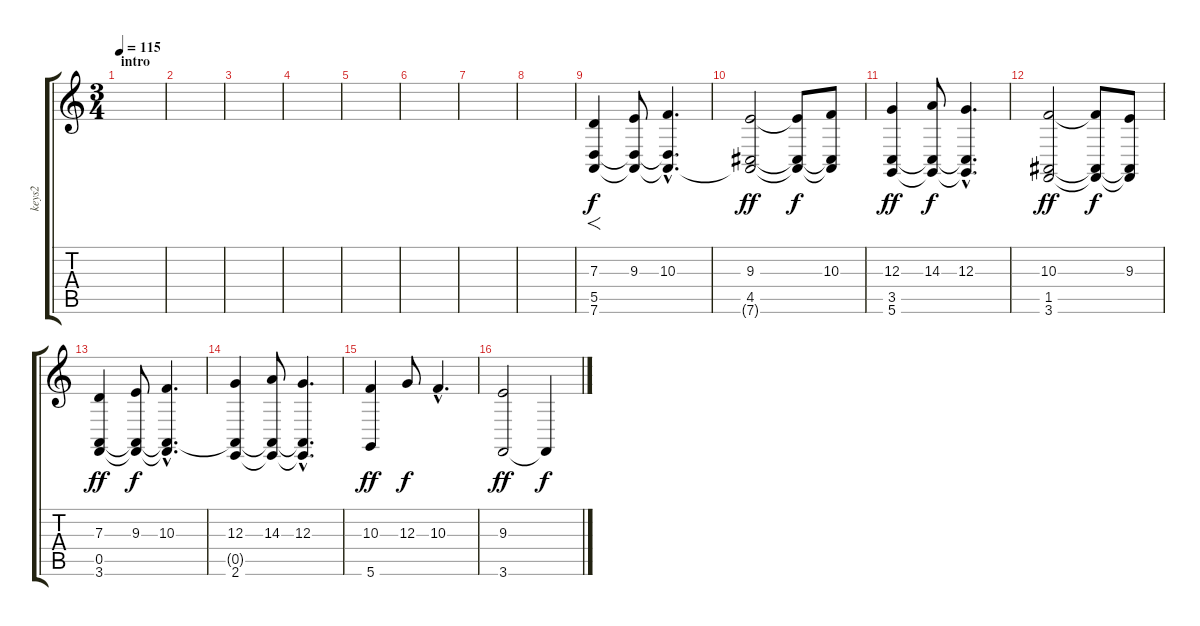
\track ("keys2" "keys2") {instrument stringensemble1}
\staff {score tabs}
\tuning (E4 B3 G3 D3 A2 D2) {hide}
\ts (3 4)
\section ("" "intro")
\tempo 115
\clef g2
\ks c
|
|
|
|
|
|
|
|
(7.3 5.5 7.6).4{f} (9.3 5.5{t} 7.6{t}).8{dy f} (10.3{hac} 5.5{hac t} 7.6{hac t}).4{d} |
(9.3 4.5 7.6{t}).2{dy ff} (9.3{t} 4.5{t} 7.6{t}).8{dy f} (10.3 4.5{t} 7.6{t}).8 |
(12.3 3.5 5.6).4{dy ff} (14.3 3.5{t} 5.6{t}).8{dy f} (12.3{hac} 3.5{hac t} 5.6{hac t}).4{d} |
(10.3 1.5 3.6).2{dy ff} (10.3{t} 1.5{t} 3.6{t}).8{dy f} (9.3 1.5{t} 3.6{t}).8 |
(7.3 0.5 3.6).4{dy ff} (9.3 0.5{t} 3.6{t}).8{dy f} (10.3{hac} 0.5{hac t} 3.6{hac t}).4{d} |
(12.3 0.5{t} 2.6).4 (14.3 0.5{t} 2.6{t}).8 (12.3{hac} 0.5{hac t} 2.6{hac t}).4{d} |
(10.3 5.6).4{dy ff} 12.3.8{dy f} 10.3{hac}.4{d} |
(9.3 3.6).2{dy ff} 3.6{t}.4{dy f}
